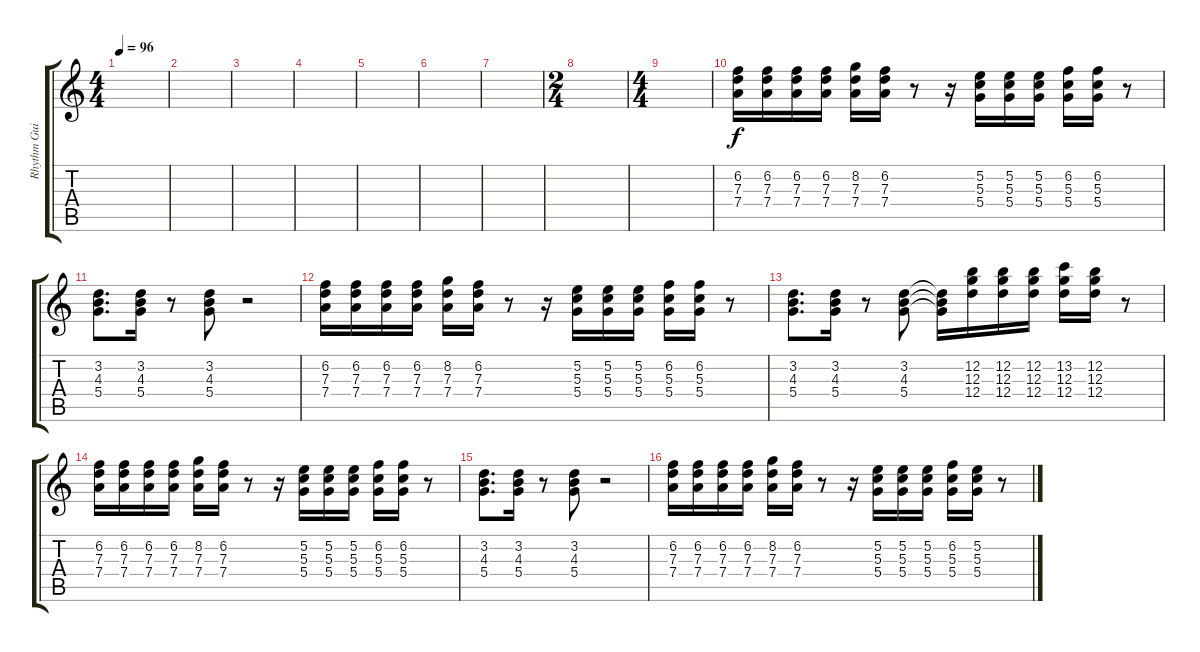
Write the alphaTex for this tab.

\track ("Rhythm Guitar" "Rhythm Gui") {instrument electricguitarclean}
\staff {score tabs}
\tuning (E4 B3 G3 D3 A2 E2) {hide}
\ts (4 4)
\tempo 96
\clef g2
\ks c
|
|
|
|
|
|
|
\ts (2 4)
|
\ts (4 4)
|
(6.2 7.3 7.4).16 (6.2 7.3 7.4).16 (6.2 7.3 7.4).16 (6.2 7.3 7.4).16 (8.2 7.3 7.4).16 (6.2 7.3 7.4).16 r.8 r.16 (5.2 5.3 5.4).16 (5.2 5.3 5.4).16 (5.2 5.3 5.4).16 (6.2 5.3 5.4).16 (6.2 5.3 5.4).16 r.8 |
(3.2 4.3 5.4).8{d} (3.2 4.3 5.4).16 r.8 (3.2 4.3 5.4).8 r.2 |
(6.2 7.3 7.4).16 (6.2 7.3 7.4).16 (6.2 7.3 7.4).16 (6.2 7.3 7.4).16 (8.2 7.3 7.4).16 (6.2 7.3 7.4).16 r.8 r.16 (5.2 5.3 5.4).16 (5.2 5.3 5.4).16 (5.2 5.3 5.4).16 (6.2 5.3 5.4).16 (6.2 5.3 5.4).16 r.8 |
(3.2 4.3 5.4).8{d} (3.2 4.3 5.4).16 r.8 (3.2 4.3 5.4).8 (3.2{t} 4.3{t} 5.4{t}).16 (12.2 12.3 12.4).16 (12.2 12.3 12.4).16 (12.2 12.3 12.4).16 (13.2 12.3 12.4).16 (12.2 12.3 12.4).16 r.8 |
(6.2 7.3 7.4).16 (6.2 7.3 7.4).16 (6.2 7.3 7.4).16 (6.2 7.3 7.4).16 (8.2 7.3 7.4).16 (6.2 7.3 7.4).16 r.8 r.16 (5.2 5.3 5.4).16 (5.2 5.3 5.4).16 (5.2 5.3 5.4).16 (6.2 5.3 5.4).16 (6.2 5.3 5.4).16 r.8 |
(3.2 4.3 5.4).8{d} (3.2 4.3 5.4).16 r.8 (3.2 4.3 5.4).8 r.2 |
(6.2 7.3 7.4).16 (6.2 7.3 7.4).16 (6.2 7.3 7.4).16 (6.2 7.3 7.4).16 (8.2 7.3 7.4).16 (6.2 7.3 7.4).16 r.8 r.16 (5.2 5.3 5.4).16 (5.2 5.3 5.4).16 (5.2 5.3 5.4).16 (6.2 5.3 5.4).16 (5.2 5.3 5.4).16 r.8
